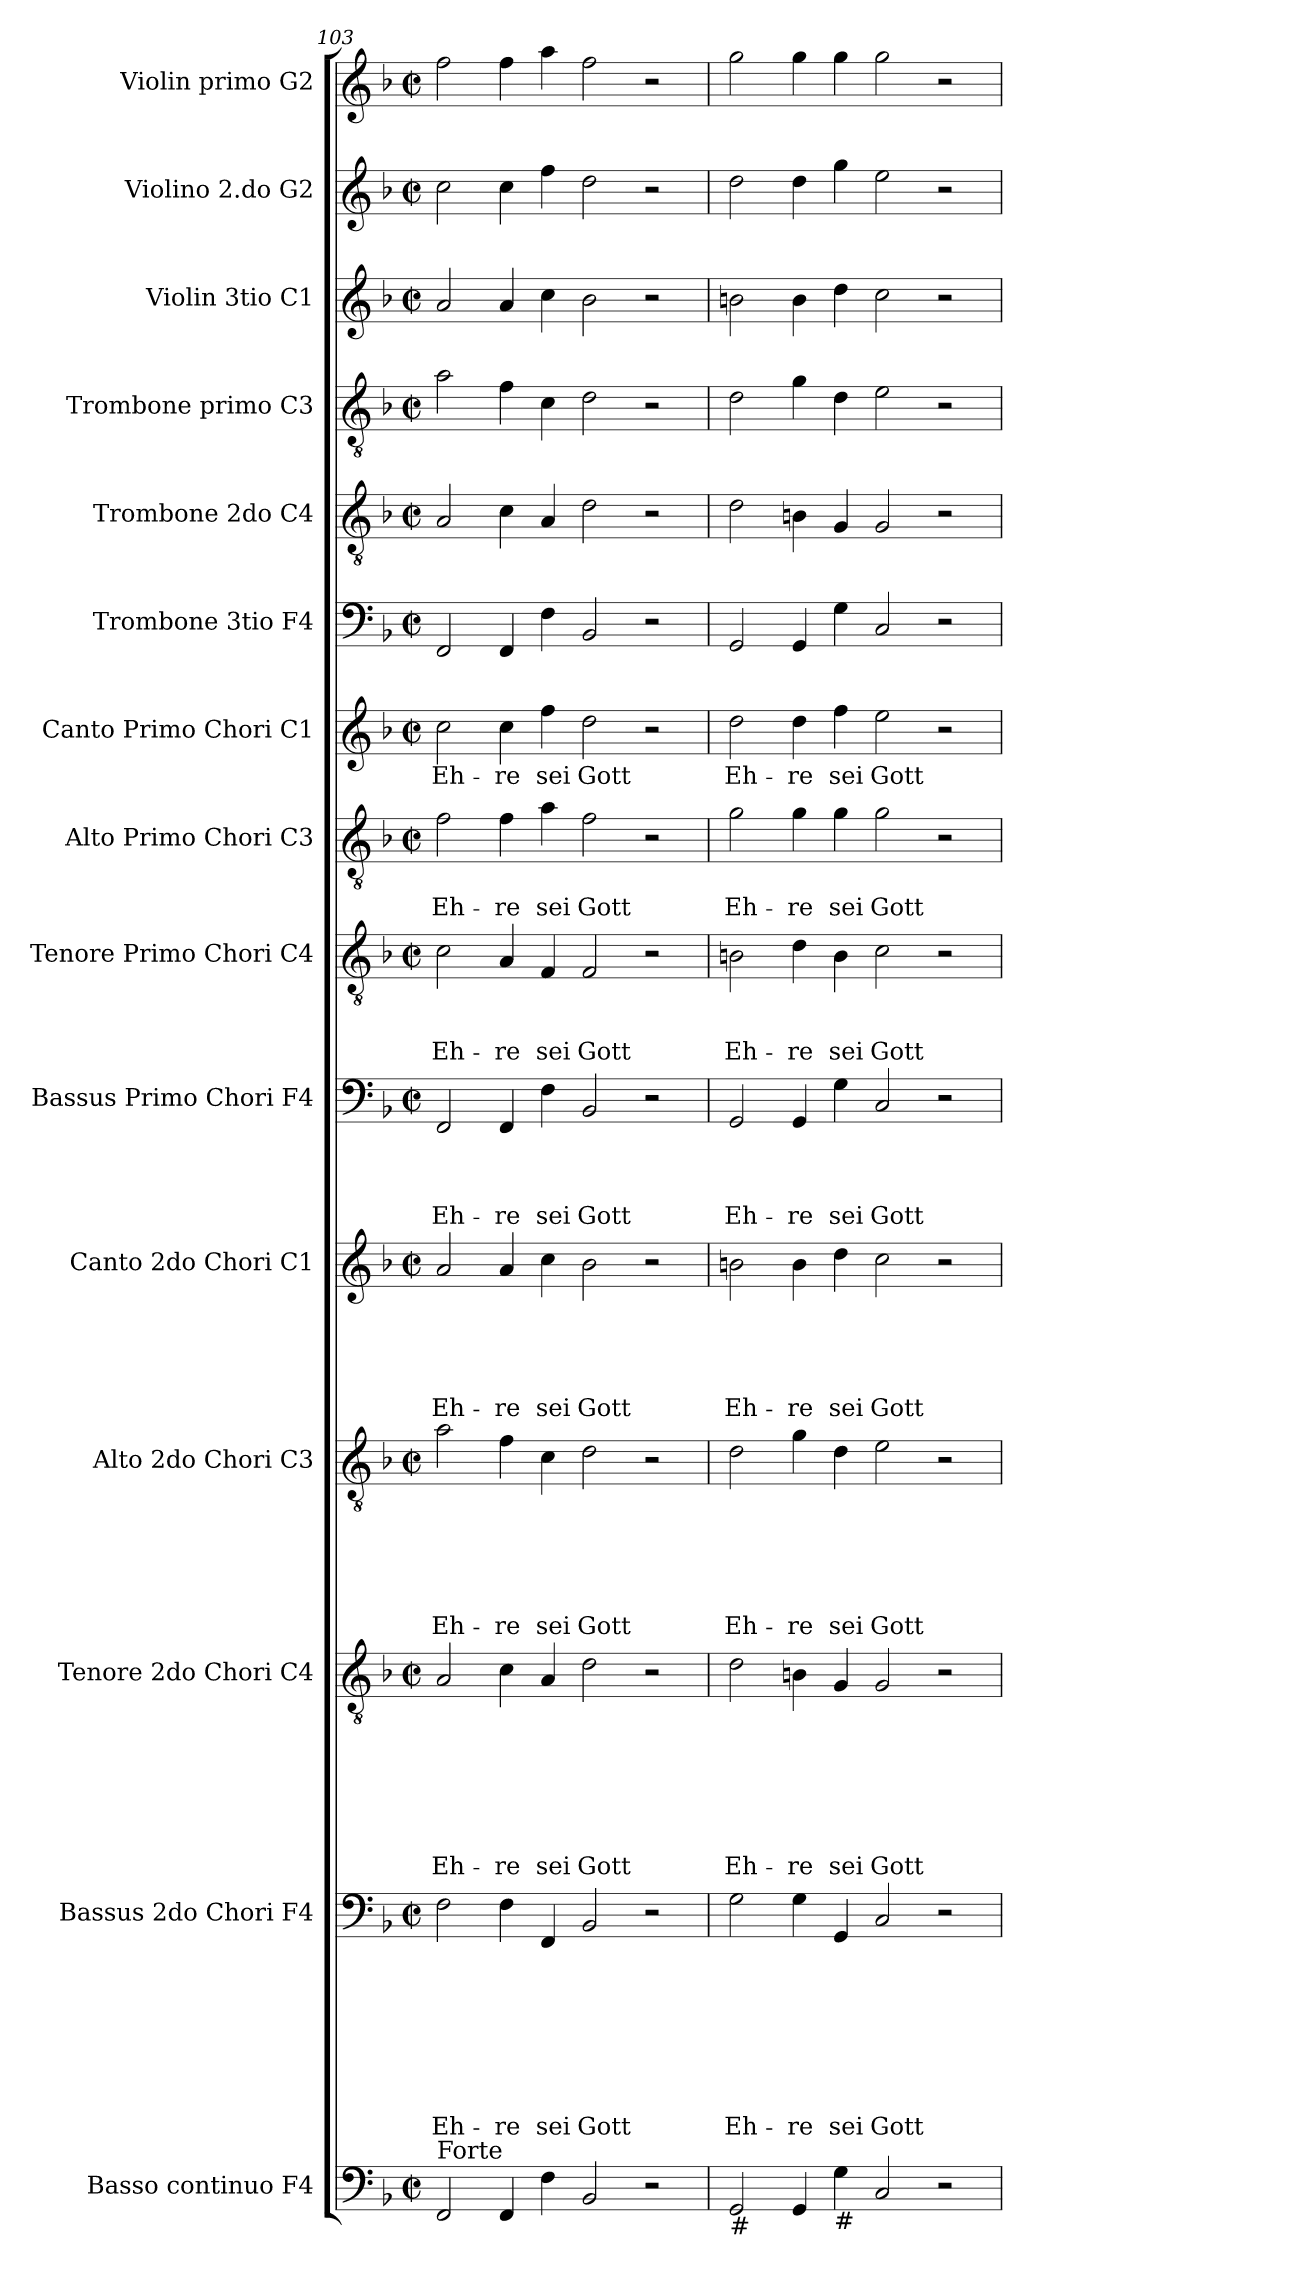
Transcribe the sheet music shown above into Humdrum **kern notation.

**kern	**kern	**text	**text	**text	**text	**text	**text	**text	**text	**kern	**text	**text	**text	**text	**text	**text	**text	**kern	**text	**text	**text	**text	**text	**text	**kern	**text	**text	**text	**text	**text	**kern	**text	**text	**text	**text	**kern	**text	**text	**text	**kern	**text	**text	**kern	**text	**kern	**kern	**kern	**kern	**kern	**kern
*part15	*part14	*part14	*part14	*part14	*part14	*part14	*part14	*part14	*part14	*part13	*part13	*part13	*part13	*part13	*part13	*part13	*part13	*part12	*part12	*part12	*part12	*part12	*part12	*part12	*part11	*part11	*part11	*part11	*part11	*part11	*part10	*part10	*part10	*part10	*part10	*part9	*part9	*part9	*part9	*part8	*part8	*part8	*part7	*part7	*part6	*part5	*part4	*part3	*part2	*part1
*staff15	*staff14	*staff14	*staff14	*staff14	*staff14	*staff14	*staff14	*staff14	*staff14	*staff13	*staff13	*staff13	*staff13	*staff13	*staff13	*staff13	*staff13	*staff12	*staff12	*staff12	*staff12	*staff12	*staff12	*staff12	*staff11	*staff11	*staff11	*staff11	*staff11	*staff11	*staff10	*staff10	*staff10	*staff10	*staff10	*staff9	*staff9	*staff9	*staff9	*staff8	*staff8	*staff8	*staff7	*staff7	*staff6	*staff5	*staff4	*staff3	*staff2	*staff1
*I"Basso continuo F4	*I"Bassus  2do Chori F4	*	*	*	*	*	*	*	*	*I"Tenore 2do Chori C4	*	*	*	*	*	*	*	*I"Alto 2do Chori C3	*	*	*	*	*	*	*I"Canto 2do Chori C1	*	*	*	*	*	*I"Bassus Primo Chori F4	*	*	*	*	*I"Tenore Primo Chori C4	*	*	*	*I"Alto Primo Chori C3	*	*	*I"Canto Primo Chori C1	*	*I"Trombone 3tio F4	*I"Trombone 2do C4	*I"Trombone primo C3	*I"Violin 3tio C1	*I"Violino 2.do G2	*I"Violin primo G2
*I'BC	*I'B/Ch2	*	*	*	*	*	*	*	*	*I'T/Ch2	*	*	*	*	*	*	*	*I'A/Ch2	*	*	*	*	*	*	*I'C/Ch2	*	*	*	*	*	*I'B/Ch1	*	*	*	*	*I'T/Ch1	*	*	*	*I'A/Ch1	*	*	*I'C/Ch1	*	*I'Tr3	*I'Tr2	*I'Tr1	*I'Vl3	*I'Vl2	*I'Vl1
*clefF4	*clefF4	*	*	*	*	*	*	*	*	*clefGv2	*	*	*	*	*	*	*	*clefGv2	*	*	*	*	*	*	*clefG2	*	*	*	*	*	*clefF4	*	*	*	*	*clefGv2	*	*	*	*clefGv2	*	*	*clefG2	*	*clefF4	*clefGv2	*clefGv2	*clefG2	*clefG2	*clefG2
*k[b-]	*k[b-]	*	*	*	*	*	*	*	*	*k[b-]	*	*	*	*	*	*	*	*k[b-]	*	*	*	*	*	*	*k[b-]	*	*	*	*	*	*k[b-]	*	*	*	*	*k[b-]	*	*	*	*k[b-]	*	*	*k[b-]	*	*k[b-]	*k[b-]	*k[b-]	*k[b-]	*k[b-]	*k[b-]
*F:	*F:	*	*	*	*	*	*	*	*	*F:	*	*	*	*	*	*	*	*F:	*	*	*	*	*	*	*F:	*	*	*	*	*	*F:	*	*	*	*	*F:	*	*	*	*F:	*	*	*F:	*	*F:	*F:	*F:	*F:	*F:	*F:
*M2/2	*M2/2	*	*	*	*	*	*	*	*	*M2/2	*	*	*	*	*	*	*	*M2/2	*	*	*	*	*	*	*M2/2	*	*	*	*	*	*M2/2	*	*	*	*	*M2/2	*	*	*	*M2/2	*	*	*M2/2	*	*M2/2	*M2/2	*M2/2	*M2/2	*M2/2	*M2/2
*met(c|)	*met(c|)	*	*	*	*	*	*	*	*	*met(c|)	*	*	*	*	*	*	*	*met(c|)	*	*	*	*	*	*	*met(c|)	*	*	*	*	*	*met(c|)	*	*	*	*	*met(c|)	*	*	*	*met(c|)	*	*	*met(c|)	*	*met(c|)	*met(c|)	*met(c|)	*met(c|)	*met(c|)	*met(c|)
=103	=103	=103	=103	=103	=103	=103	=103	=103	=103	=103	=103	=103	=103	=103	=103	=103	=103	=103	=103	=103	=103	=103	=103	=103	=103	=103	=103	=103	=103	=103	=103	=103	=103	=103	=103	=103	=103	=103	=103	=103	=103	=103	=103	=103	=103	=103	=103	=103	=103	=103
!LO:TX:a:t=Forte	!	!	!	!	!	!	!	!	!	!	!	!	!	!	!	!	!	!	!	!	!	!	!	!	!	!	!	!	!	!	!	!	!	!	!	!	!	!	!	!	!	!	!	!	!	!	!	!	!	!
!	!	!	!	!	!	!	!	!	!LO:LY:b	!	!	!	!	!	!	!	!LO:LY:b	!	!	!	!	!	!	!LO:LY:b	!	!	!	!	!	!LO:LY:b	!	!	!	!	!LO:LY:b	!	!	!	!LO:LY:b	!	!	!LO:LY:b	!	!LO:LY:b	!	!	!	!	!	!
2FF/	2F\	.	.	.	.	.	.	.	Eh-	2A/	.	.	.	.	.	.	Eh-	2a\	.	.	.	.	.	Eh-	2a/	.	.	.	.	Eh-	2FF/	.	.	.	Eh-	2c\	.	.	Eh-	2f\	.	Eh-	2cc\	Eh-	2FF/	2A/	2a\	2a/	2cc\	2ff\
!	!	!	!	!	!	!	!	!	!LO:LY:b	!	!	!	!	!	!	!	!LO:LY:b	!	!	!	!	!	!	!LO:LY:b	!	!	!	!	!	!LO:LY:b	!	!	!	!	!LO:LY:b	!	!	!	!LO:LY:b	!	!	!LO:LY:b	!	!LO:LY:b	!	!	!	!	!	!
4FF/	4F\	.	.	.	.	.	.	.	-re	4c\	.	.	.	.	.	.	-re	4f\	.	.	.	.	.	-re	4a/	.	.	.	.	-re	4FF/	.	.	.	-re	4A/	.	.	-re	4f\	.	-re	4cc\	-re	4FF/	4c\	4f\	4a/	4cc\	4ff\
!	!	!	!	!	!	!	!	!	!LO:LY:b	!	!	!	!	!	!	!	!LO:LY:b	!	!	!	!	!	!	!LO:LY:b	!	!	!	!	!	!LO:LY:b	!	!	!	!	!LO:LY:b	!	!	!	!LO:LY:b	!	!	!LO:LY:b	!	!LO:LY:b	!	!	!	!	!	!
4F\	4FF/	.	.	.	.	.	.	.	sei	4A/	.	.	.	.	.	.	sei	4c\	.	.	.	.	.	sei	4cc\	.	.	.	.	sei	4F\	.	.	.	sei	4F/	.	.	sei	4a\	.	sei	4ff\	sei	4F\	4A/	4c\	4cc\	4ff\	4aa\
!	!	!	!	!	!	!	!	!	!LO:LY:b	!	!	!	!	!	!	!	!LO:LY:b	!	!	!	!	!	!	!LO:LY:b	!	!	!	!	!	!LO:LY:b	!	!	!	!	!LO:LY:b	!	!	!	!LO:LY:b	!	!	!LO:LY:b	!	!LO:LY:b	!	!	!	!	!	!
2BB-/	2BB-/	.	.	.	.	.	.	.	Gott	2d\	.	.	.	.	.	.	Gott	2d\	.	.	.	.	.	Gott	2b-\	.	.	.	.	Gott	2BB-/	.	.	.	Gott	2F/	.	.	Gott	2f\	.	Gott	2dd\	Gott	2BB-/	2d\	2d\	2b-\	2dd\	2ff\
2r	2r	.	.	.	.	.	.	.	.	2r	.	.	.	.	.	.	.	2r	.	.	.	.	.	.	2r	.	.	.	.	.	2r	.	.	.	.	2r	.	.	.	2r	.	.	2r	.	2r	2r	2r	2r	2r	2r
!!LO:PB:g=z
=104	=104	=104	=104	=104	=104	=104	=104	=104	=104	=104	=104	=104	=104	=104	=104	=104	=104	=104	=104	=104	=104	=104	=104	=104	=104	=104	=104	=104	=104	=104	=104	=104	=104	=104	=104	=104	=104	=104	=104	=104	=104	=104	=104	=104	=104	=104	=104	=104	=104	=104
!LO:TX:b:t=#	!	!	!	!	!	!	!	!	!	!	!	!	!	!	!	!	!	!	!	!	!	!	!	!	!	!	!	!	!	!	!	!	!	!	!	!	!	!	!	!	!	!	!	!	!	!	!	!	!	!
!	!	!	!	!	!	!	!	!	!LO:LY:b	!	!	!	!	!	!	!	!LO:LY:b	!	!	!	!	!	!	!LO:LY:b	!	!	!	!	!	!LO:LY:b	!	!	!	!	!LO:LY:b	!	!	!	!LO:LY:b	!	!	!LO:LY:b	!	!LO:LY:b	!	!	!	!	!	!
2GG/	2G\	.	.	.	.	.	.	.	Eh-	2d\	.	.	.	.	.	.	Eh-	2d\	.	.	.	.	.	Eh-	2bn\	.	.	.	.	Eh-	2GG/	.	.	.	Eh-	2Bn\	.	.	Eh-	2g\	.	Eh-	2dd\	Eh-	2GG/	2d\	2d\	2bn\	2dd\	2gg\
!	!	!	!	!	!	!	!	!	!LO:LY:b	!	!	!	!	!	!	!	!LO:LY:b	!	!	!	!	!	!	!LO:LY:b	!	!	!	!	!	!LO:LY:b	!	!	!	!	!LO:LY:b	!	!	!	!LO:LY:b	!	!	!LO:LY:b	!	!LO:LY:b	!	!	!	!	!	!
4GG/	4G\	.	.	.	.	.	.	.	-re	4Bn\	.	.	.	.	.	.	-re	4g\	.	.	.	.	.	-re	4b\	.	.	.	.	-re	4GG/	.	.	.	-re	4d\	.	.	-re	4g\	.	-re	4dd\	-re	4GG/	4Bn\	4g\	4b\	4dd\	4gg\
!LO:TX:b:t=#	!	!	!	!	!	!	!	!	!	!	!	!	!	!	!	!	!	!	!	!	!	!	!	!	!	!	!	!	!	!	!	!	!	!	!	!	!	!	!	!	!	!	!	!	!	!	!	!	!	!
!	!	!	!	!	!	!	!	!	!LO:LY:b	!	!	!	!	!	!	!	!LO:LY:b	!	!	!	!	!	!	!LO:LY:b	!	!	!	!	!	!LO:LY:b	!	!	!	!	!LO:LY:b	!	!	!	!LO:LY:b	!	!	!LO:LY:b	!	!LO:LY:b	!	!	!	!	!	!
4G\	4GG/	.	.	.	.	.	.	.	sei	4G/	.	.	.	.	.	.	sei	4d\	.	.	.	.	.	sei	4dd\	.	.	.	.	sei	4G\	.	.	.	sei	4B\	.	.	sei	4g\	.	sei	4ff\	sei	4G\	4G/	4d\	4dd\	4gg\	4gg\
!	!	!	!	!	!	!	!	!	!LO:LY:b	!	!	!	!	!	!	!	!LO:LY:b	!	!	!	!	!	!	!LO:LY:b	!	!	!	!	!	!LO:LY:b	!	!	!	!	!LO:LY:b	!	!	!	!LO:LY:b	!	!	!LO:LY:b	!	!LO:LY:b	!	!	!	!	!	!
2C/	2C/	.	.	.	.	.	.	.	Gott	2G/	.	.	.	.	.	.	Gott	2e\	.	.	.	.	.	Gott	2cc\	.	.	.	.	Gott	2C/	.	.	.	Gott	2c\	.	.	Gott	2g\	.	Gott	2ee\	Gott	2C/	2G/	2e\	2cc\	2ee\	2gg\
2r	2r	.	.	.	.	.	.	.	.	2r	.	.	.	.	.	.	.	2r	.	.	.	.	.	.	2r	.	.	.	.	.	2r	.	.	.	.	2r	.	.	.	2r	.	.	2r	.	2r	2r	2r	2r	2r	2r
=	=	=	=	=	=	=	=	=	=	=	=	=	=	=	=	=	=	=	=	=	=	=	=	=	=	=	=	=	=	=	=	=	=	=	=	=	=	=	=	=	=	=	=	=	=	=	=	=	=	=
*-	*-	*-	*-	*-	*-	*-	*-	*-	*-	*-	*-	*-	*-	*-	*-	*-	*-	*-	*-	*-	*-	*-	*-	*-	*-	*-	*-	*-	*-	*-	*-	*-	*-	*-	*-	*-	*-	*-	*-	*-	*-	*-	*-	*-	*-	*-	*-	*-	*-	*-
